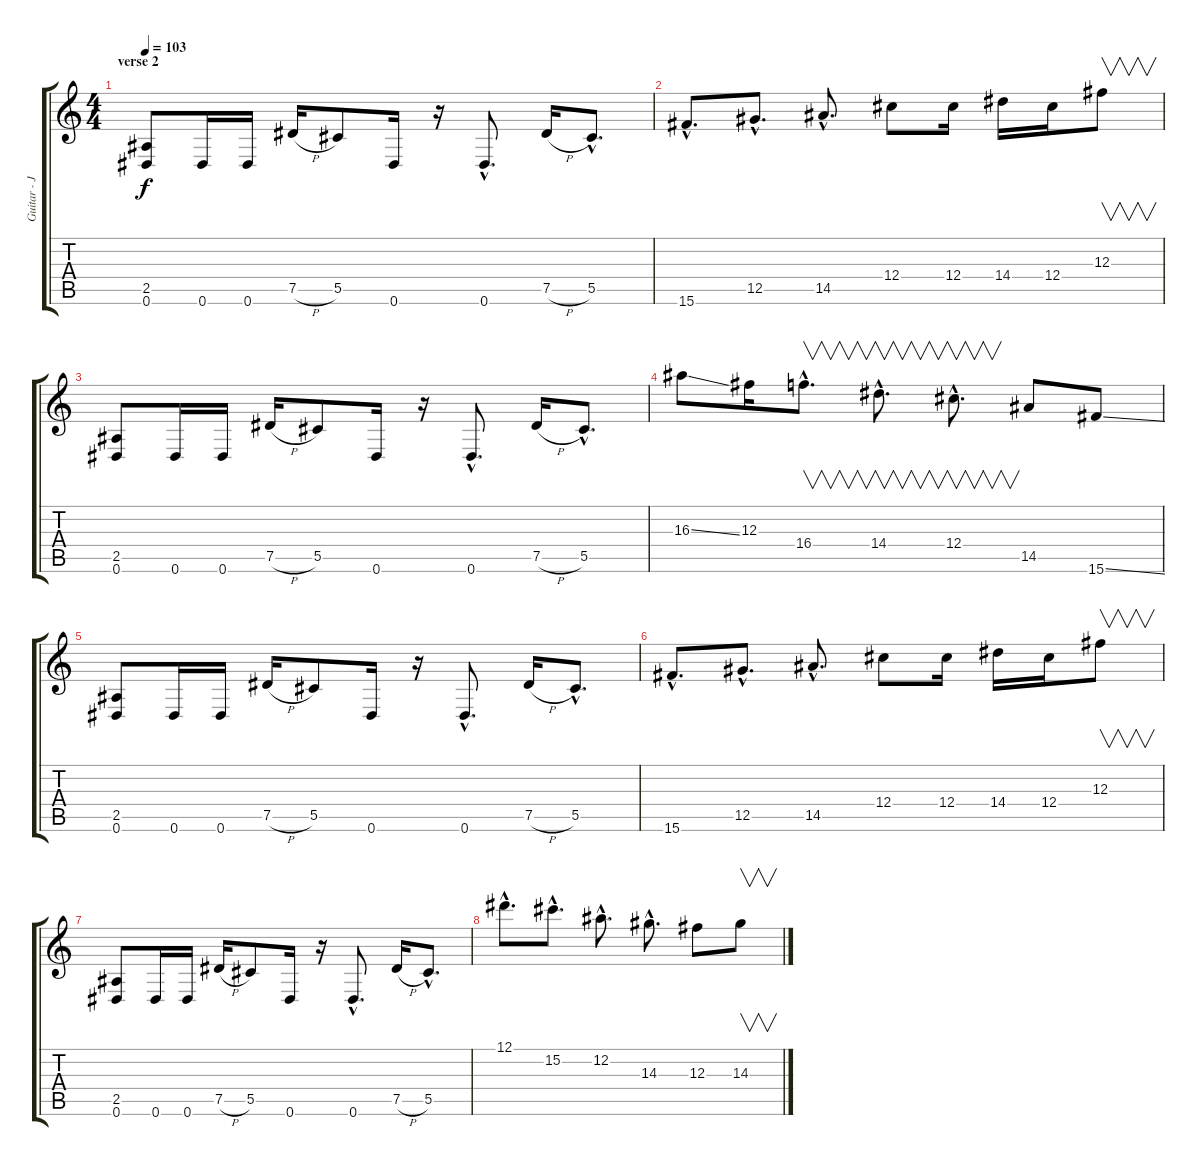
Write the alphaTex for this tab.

\track ("Guitar - James (leads)" "Guitar - J") {instrument overdrivenguitar}
\staff {score tabs}
\tuning (Eb4 Bb3 Gb3 Db3 Ab2 Eb2) {hide}
\ts (4 4)
\section ("" "verse 2")
\tempo 103
\clef g2
\ks c
(2.5 0.6).8{dy f} 0.6.16 0.6.16 7.5{h}.16 5.5.8 0.6.16 r.16 0.6{hac}.8{d} 7.5{h}.16 5.5{hac}.8{d} |
15.6{hac}.8{d} 12.5{hac}.8{d} 14.5{hac}.8{d} 12.4.8 12.4.16 14.4.16 12.4.16 12.3.8{v} |
(2.5 0.6).8 0.6.16 0.6.16 7.5{h}.16 5.5.8 0.6.16 r.16 0.6{hac}.8{d} 7.5{h}.16 5.5{hac}.8{d} |
16.3{ss}.8 12.3.16 16.4{hac}.8{v d} 14.4{hac}.8{v d} 12.4{hac}.8{v d} 14.5.8 15.6{ss}.8 |
(2.5 0.6).8 0.6.16 0.6.16 7.5{h}.16 5.5.8 0.6.16 r.16 0.6{hac}.8{d} 7.5{h}.16 5.5{hac}.8{d} |
15.6{hac}.8{d} 12.5{hac}.8{d} 14.5{hac}.8{d} 12.4.8 12.4.16 14.4.16 12.4.16 12.3.8{v} |
(2.5 0.6).8 0.6.16 0.6.16 7.5{h}.16 5.5.8 0.6.16 r.16 0.6{hac}.8{d} 7.5{h}.16 5.5{hac}.8{d} |
12.1{hac}.8{d} 15.2{hac}.8{d} 12.2{hac}.8{d} 14.3{hac}.8{d} 12.3.8 14.3.8{v}
